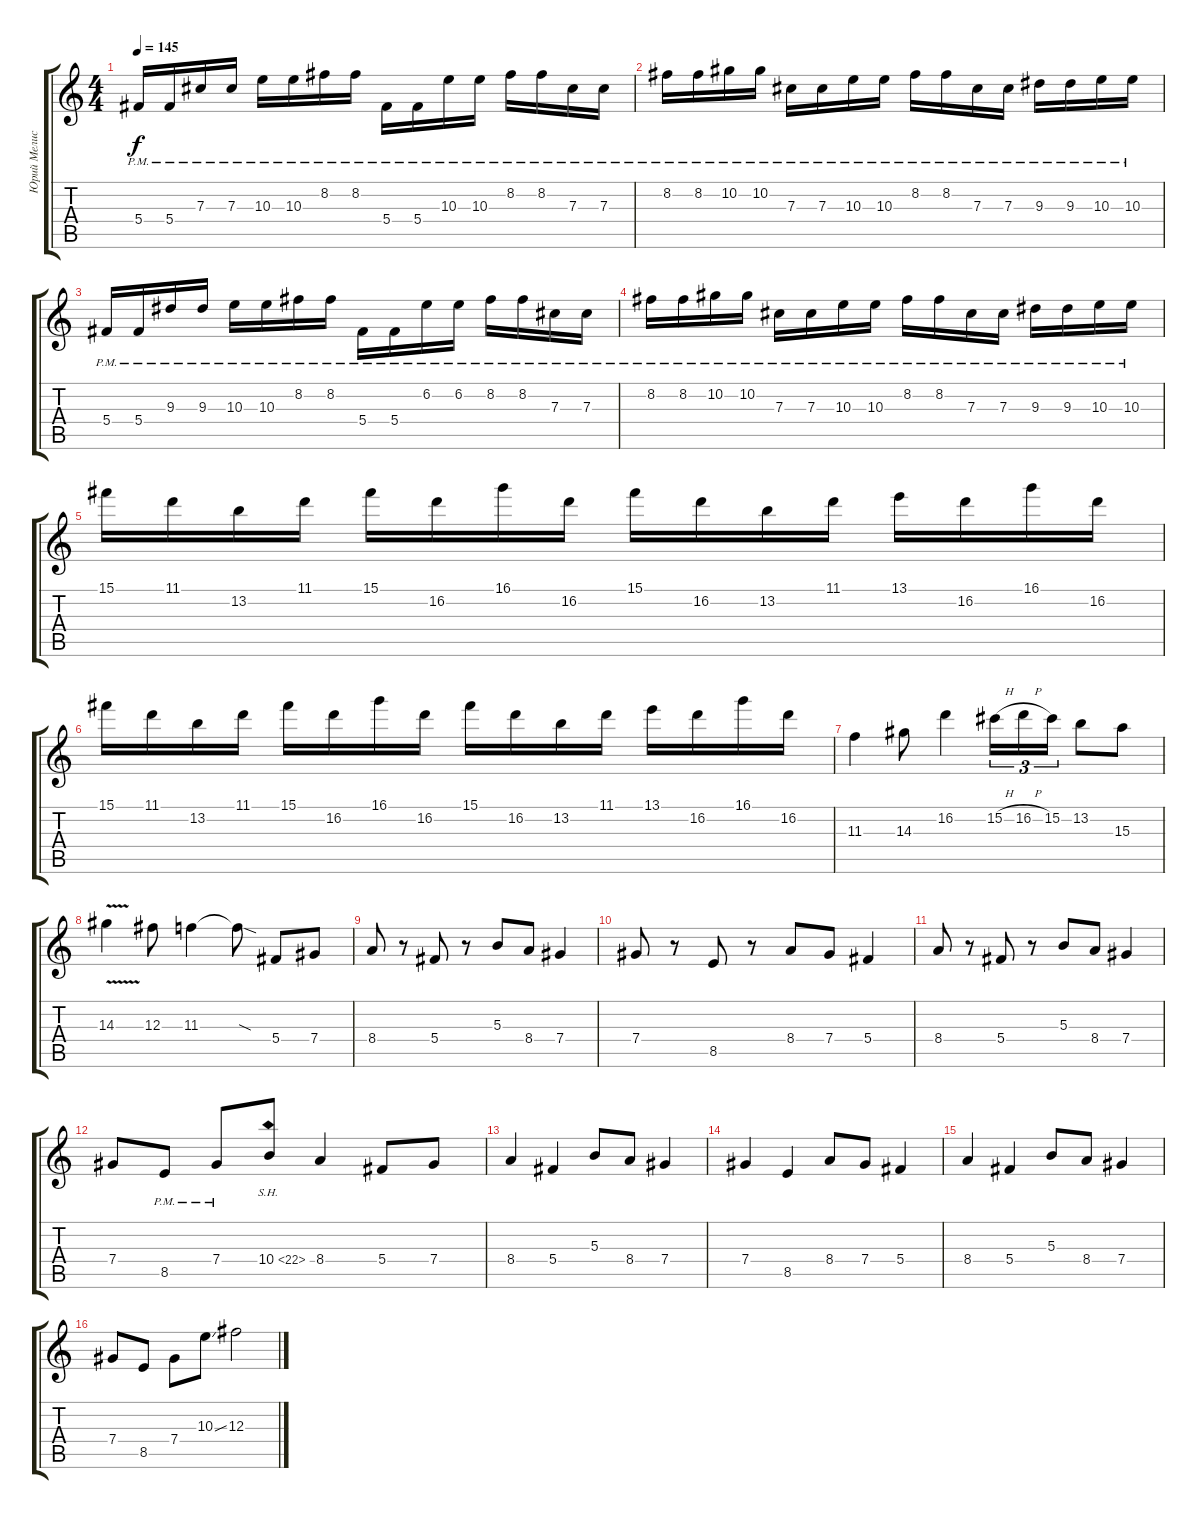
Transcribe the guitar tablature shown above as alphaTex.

\track ("Юрий Мелисов" "Юрий Мелис") {instrument distortionguitar}
\staff {score tabs}
\tuning (Eb4 Bb3 Gb3 Db3 Ab2 Eb2) {hide}
\ts (4 4)
\tempo 145
\clef g2
\ks c
5.4{pm}.16{dy f balance 3} 5.4{pm}.16 7.3{pm}.16 7.3{pm}.16 10.3{pm}.16 10.3{pm}.16 8.2{pm}.16 8.2{pm}.16 5.4{pm}.16 5.4{pm}.16 10.3{pm}.16 10.3{pm}.16 8.2{pm}.16 8.2{pm}.16 7.3{pm}.16 7.3{pm}.16 |
8.2{pm}.16 8.2{pm}.16 10.2{pm}.16 10.2{pm}.16 7.3{pm}.16 7.3{pm}.16 10.3{pm}.16 10.3{pm}.16 8.2{pm}.16 8.2{pm}.16 7.3{pm}.16 7.3{pm}.16 9.3{pm}.16 9.3{pm}.16 10.3{pm}.16 10.3{pm}.16 |
5.4{pm}.16 5.4{pm}.16 9.3{pm}.16 9.3{pm}.16 10.3{pm}.16 10.3{pm}.16 8.2{pm}.16 8.2{pm}.16 5.4{pm}.16 5.4{pm}.16 6.2{pm}.16 6.2{pm}.16 8.2{pm}.16 8.2{pm}.16 7.3{pm}.16 7.3{pm}.16 |
8.2{pm}.16 8.2{pm}.16 10.2{pm}.16 10.2{pm}.16 7.3{pm}.16 7.3{pm}.16 10.3{pm}.16 10.3{pm}.16 8.2{pm}.16 8.2{pm}.16 7.3{pm}.16 7.3{pm}.16 9.3{pm}.16 9.3{pm}.16 10.3{pm}.16 10.3{pm}.16 |
15.1.16{balance 8} 11.1.16 13.2.16 11.1.16 15.1.16 16.2.16 16.1.16 16.2.16 15.1.16 16.2.16 13.2.16 11.1.16 13.1.16 16.2.16 16.1.16 16.2.16 |
15.1.16 11.1.16 13.2.16 11.1.16 15.1.16 16.2.16 16.1.16 16.2.16 15.1.16 16.2.16 13.2.16 11.1.16 13.1.16 16.2.16 16.1.16 16.2.16 |
11.3.4 14.3.8 16.2.4 15.2{h}.16{tu (3 2)} 16.2{h}.16{tu (3 2)} 15.2.16{tu (3 2)} 13.2.8 15.3.8 |
14.3{v}.4 12.3.8 11.3.4 11.3{sod t}.8 5.4.8 7.4.8 |
8.4.8 r.8 5.4.8 r.8 5.3.8 8.4.8 7.4.4 |
7.4.8 r.8 8.5.8 r.8 8.4.8 7.4.8 5.4.4 |
8.4.8 r.8 5.4.8 r.8 5.3.8 8.4.8 7.4.4 |
7.4.8 8.5{pm}.8 7.4{pm}.8 10.4{sh 12}.8 8.4.4 5.4.8 7.4.8 |
8.4.4 5.4.4 5.3.8 8.4.8 7.4.4 |
7.4.4 8.5.4 8.4.8 7.4.8 5.4.4 |
8.4.4 5.4.4 5.3.8 8.4.8 7.4.4 |
7.4.8 8.5.8 7.4.8 10.3{ss}.8 12.3.2
